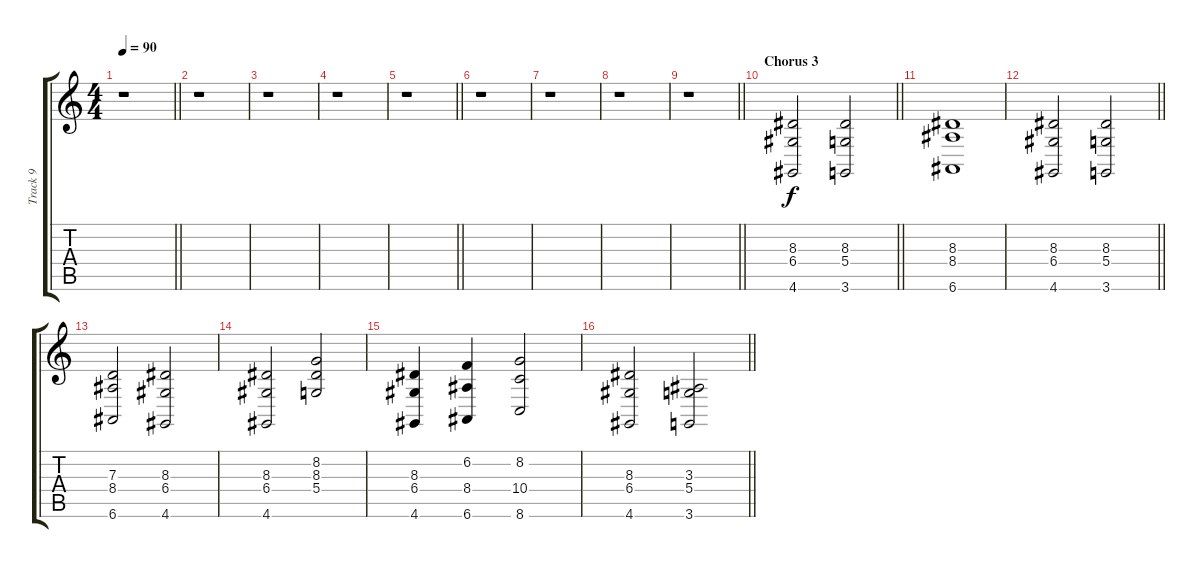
\track ("Track 9" "Track 9") {instrument synthstrings1}
\staff {score tabs}
\tuning (E4 B3 G3 D3 A2 E2) {hide}
\ts (4 4)
\tempo 90
\clef g2
\barLineRight lightlight
\ks c
r.1{dy f} |
r.1 |
r.1 |
r.1 |
\barLineRight lightlight
r.1 |
r.1 |
r.1 |
r.1 |
\barLineRight lightlight
r.1 |
\section ("" "Chorus 3")
\barLineRight lightlight
(8.3 6.4 4.6).2 (8.3 5.4 3.6).2 |
(8.3 8.4 6.6).1 |
\barLineRight lightlight
(8.3 6.4 4.6).2 (8.3 5.4 3.6).2 |
(7.3 8.4 6.6).2 (8.3 6.4 4.6).2 |
(8.3 6.4 4.6).2 (8.2 8.3 5.4).2 |
(8.3 6.4 4.6).4 (6.2 8.4 6.6).4 (8.2 10.4 8.6).2 |
\barLineRight lightlight
(8.3 6.4 4.6).2 (3.3 5.4 3.6).2
